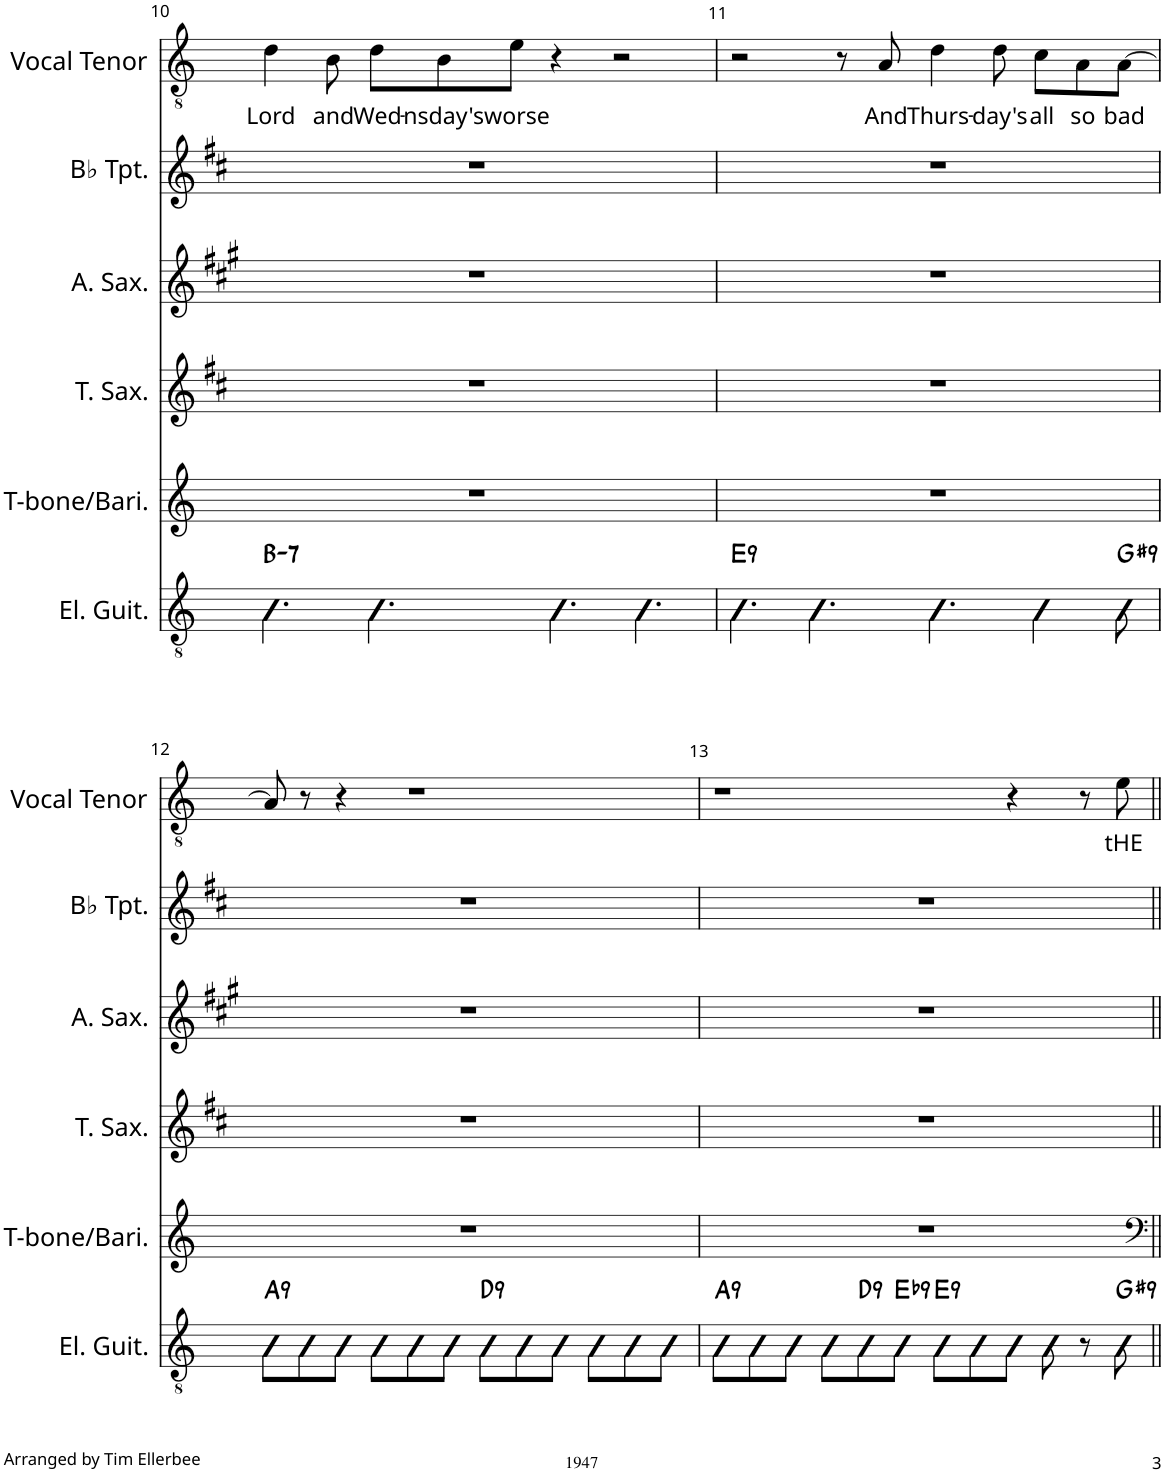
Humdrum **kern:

**kern	**harte	**kern	**kern	**kern	**kern	**kern	**text
*part6	*part6	*part5	*part4	*part3	*part2	*part1	*part1
*staff6	*	*staff5	*staff4	*staff3	*staff2	*staff1	*staff1
*I"Electric Guitar	*	*I"T-bone/Bari	*I"Tenor Saxophone	*I"Alto Saxophone	*I"Bb Trumpet	*I"Vocal Tenor	*
*I'El. Guit.	*	*I'T-bone/Bari.	*I'T. Sax.	*I'A. Sax.	*I'Bb Tpt.	*I'Vocal Tenor	*
!!LO:PB:g=z
*clefGv2	*	*clefG2	*clefG2	*clefG2	*clefG2	*clefGv2	*
*	*	*	*Trd8c14	*Trd5c9	*Trd1c2	*Trd1c2	*
*k[]	*	*k[]	*k[f#c#]	*k[f#c#g#]	*k[f#c#]	*k[]	*
*M12/8	*	*M12/8	*M12/8	*M12/8	*M12/8	*M12/8	*
=10	=10	=10	=10	=10	=10	=10	=10
!	!LO:H:kt=7	!	!	!	!	!	!LO:LY:b
4.B\	B:min7	1.r	1.r	1.r	1.r	4d\	Lord
!	!	!	!	!	!	!	!LO:LY:b
.	.	.	.	.	.	8B\	and
!	!	!	!	!	!	!	!LO:LY:b
4.B\	.	.	.	.	.	8d\L	Wed-
!	!	!	!	!	!	!	!LO:LY:b
.	.	.	.	.	.	8B\	-nsday's
!	!	!	!	!	!	!	!LO:LY:b
.	.	.	.	.	.	8e\J	worse
4.B\	.	.	.	.	.	4r	.
.	.	.	.	.	.	2r	.
4.B\	.	.	.	.	.	.	.
=11	=11	=11	=11	=11	=11	=11	=11
!	!LO:H:kt=9	!	!	!	!	!	!
4.B\	E:9	1.r	1.r	1.r	1.r	2r	.
4.B\	.	.	.	.	.	.	.
.	.	.	.	.	.	8r	.
!	!	!	!	!	!	!	!LO:LY:b
.	.	.	.	.	.	8A/	And
!	!	!	!	!	!	!	!LO:LY:b
4.B\	.	.	.	.	.	4d\	Thurs-
!	!	!	!	!	!	!	!LO:LY:b
.	.	.	.	.	.	8d\	-day's
!	!	!	!	!	!	!	!LO:LY:b
4B\	.	.	.	.	.	8c\L	all
!	!	!	!	!	!	!	!LO:LY:b
.	.	.	.	.	.	8A\	so
!	!LO:H:kt=9	!	!	!	!	!	!LO:LY:b
8Bn\	G#:9	.	.	.	.	[8A\J	bad
!!LO:LB:g=z
=12	=12	=12	=12	=12	=12	=12	=12
!	!LO:H:kt=9	!	!	!	!	!	!
8B\L	A:9	1.r	1.r	1.r	1.r	8A/]	.
8B\	.	.	.	.	.	8r	.
8B\J	.	.	.	.	.	4r	.
8B\L	.	.	.	.	.	.	.
8B\	.	.	.	.	.	1r	.
8B\J	.	.	.	.	.	.	.
!	!LO:H:kt=9	!	!	!	!	!	!
8B\L	D:9	.	.	.	.	.	.
8B\	.	.	.	.	.	.	.
8B\J	.	.	.	.	.	.	.
8B\L	.	.	.	.	.	.	.
8B\	.	.	.	.	.	.	.
8B\J	.	.	.	.	.	.	.
=13	=13	=13	=13	=13	=13	=13	=13
!	!LO:H:kt=9	!	!	!	!	!	!
8B\L	A:9	1.r	1.r	1.r	1.r	1r	.
8B\	.	.	.	.	.	.	.
8B\J	.	.	.	.	.	.	.
8B\L	.	.	.	.	.	.	.
!	!LO:H:kt=9	!	!	!	!	!	!
8B\	D:9	.	.	.	.	.	.
!	!LO:H:kt=9	!	!	!	!	!	!
8Bn\J	Eb:9	.	.	.	.	.	.
!	!LO:H:kt=9	!	!	!	!	!	!
8B\L	E:9	.	.	.	.	.	.
8B\	.	.	.	.	.	.	.
8B\J	.	.	.	.	.	4r	.
8B\	.	.	.	.	.	.	.
8r	.	.	.	.	.	8r	.
!	!LO:H:kt=9	!	!	!	!	!	!LO:LY:b
8Bn\	G#:9	.	.	.	.	8e\	tHE
=||	=||	=||	=||	=||	=||	=||	=||
*-	*-	*-	*-	*-	*-	*-	*-
